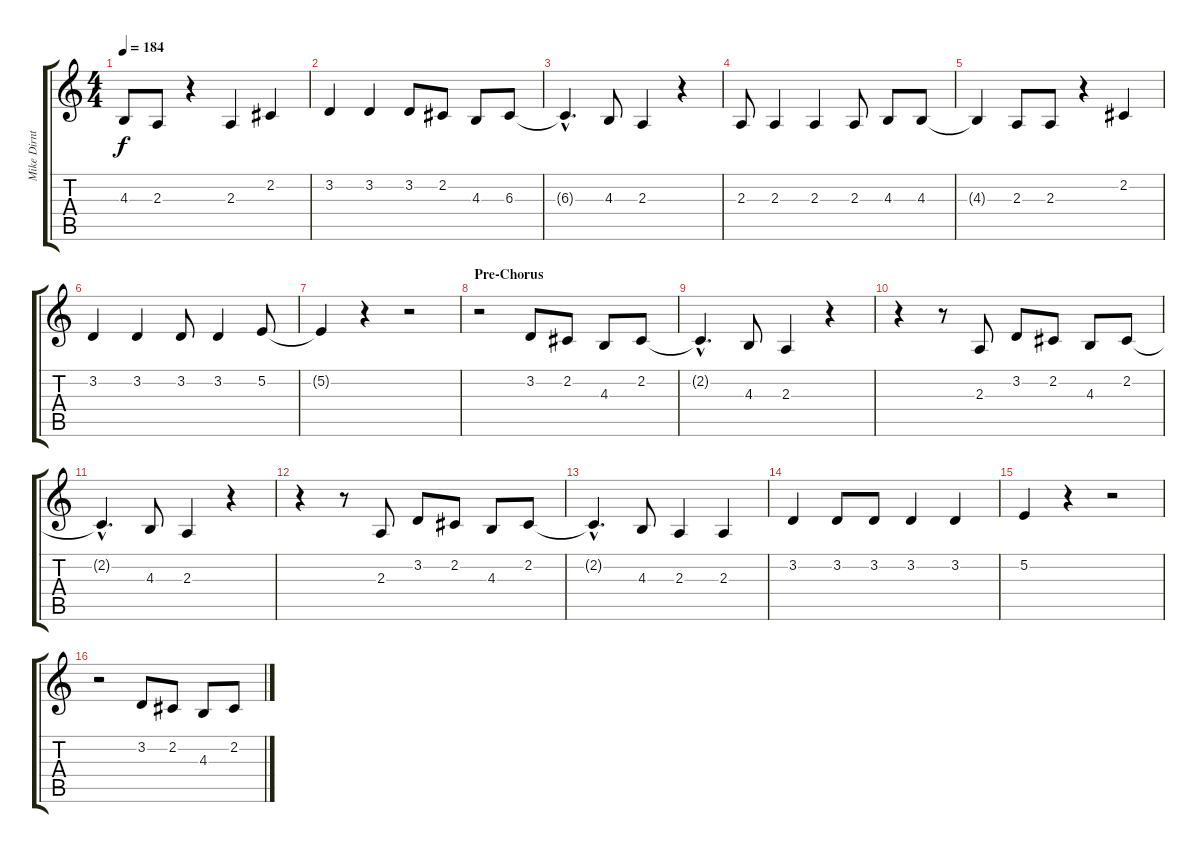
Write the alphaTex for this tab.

\track ("Mike Dirnt (Back Vocals)" "Mike Dirnt") {instrument tenorsax}
\staff {score tabs}
\tuning (E4 B3 G3 D3 A2 E2) {hide}
\ts (4 4)
\tempo 184
\clef g2
\ks c
4.3{t}.8{dy f} 2.3.8 r.4 2.3.4 2.2.4 |
3.2.4 3.2.4 3.2.8 2.2.8 4.3.8 6.3.8 |
6.3{hac t}.4{d} 4.3.8 2.3.4 r.4 |
2.3.8 2.3.4 2.3.4 2.3.8 4.3.8 4.3.8 |
4.3{t}.4 2.3.8 2.3.8 r.4 2.2.4 |
3.2.4 3.2.4 3.2.8 3.2.4 5.2.8 |
5.2{t}.4 r.4 r.2 |
\section ("" "Pre-Chorus")
r.2 3.2.8 2.2.8 4.3.8 2.2.8 |
2.2{hac t}.4{d} 4.3.8 2.3.4 r.4 |
r.4 r.8 2.3.8 3.2.8 2.2.8 4.3.8 2.2.8 |
2.2{hac t}.4{d} 4.3.8 2.3.4 r.4 |
r.4 r.8 2.3.8 3.2.8 2.2.8 4.3.8 2.2.8 |
2.2{hac t}.4{d} 4.3.8 2.3.4 2.3.4 |
3.2.4 3.2.8 3.2.8 3.2.4 3.2.4 |
5.2.4 r.4 r.2 |
r.2 3.2.8 2.2.8 4.3.8 2.2.8
